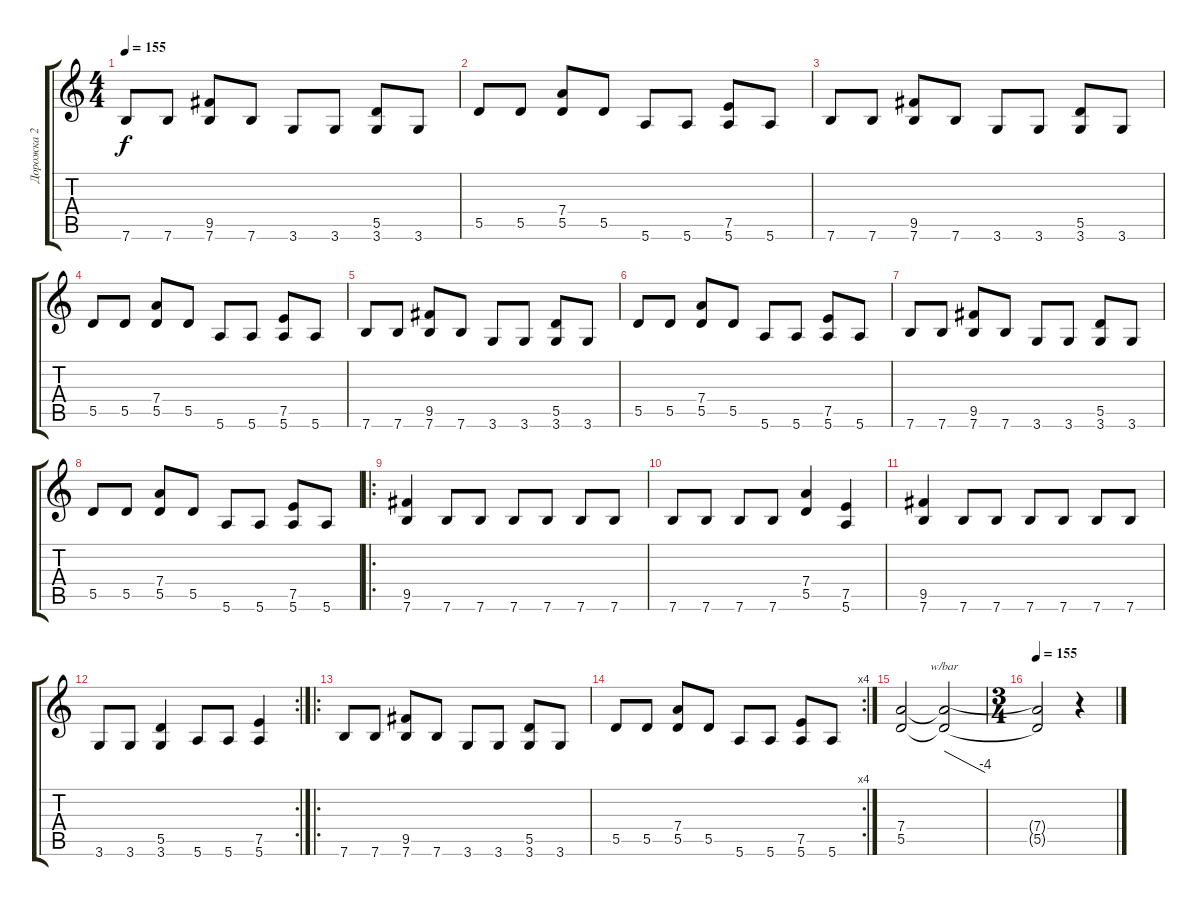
\track ("Дорожка 2" "Дорожка 2") {instrument distortionguitar}
\staff {score tabs}
\tuning (E4 B3 G3 D3 A2 E2) {hide}
\ts (4 4)
\tempo 155
\clef g2
\ks c
7.6.8{dy f} 7.6.8 (9.5 7.6).8 7.6.8 3.6.8 3.6.8 (5.5 3.6).8 3.6.8 |
5.5.8 5.5.8 (7.4 5.5).8 5.5.8 5.6.8 5.6.8 (7.5 5.6).8 5.6.8 |
7.6.8 7.6.8 (9.5 7.6).8 7.6.8 3.6.8 3.6.8 (5.5 3.6).8 3.6.8 |
5.5.8 5.5.8 (7.4 5.5).8 5.5.8 5.6.8 5.6.8 (7.5 5.6).8 5.6.8 |
7.6.8 7.6.8 (9.5 7.6).8 7.6.8 3.6.8 3.6.8 (5.5 3.6).8 3.6.8 |
5.5.8 5.5.8 (7.4 5.5).8 5.5.8 5.6.8 5.6.8 (7.5 5.6).8 5.6.8 |
7.6.8 7.6.8 (9.5 7.6).8 7.6.8 3.6.8 3.6.8 (5.5 3.6).8 3.6.8 |
5.5.8 5.5.8 (7.4 5.5).8 5.5.8 5.6.8 5.6.8 (7.5 5.6).8 5.6.8 |
\ro
(9.5 7.6).4 7.6.8 7.6.8 7.6.8 7.6.8 7.6.8 7.6.8 |
7.6.8 7.6.8 7.6.8 7.6.8 (7.4 5.5).4 (7.5 5.6).4 |
(9.5 7.6).4 7.6.8 7.6.8 7.6.8 7.6.8 7.6.8 7.6.8 |
\rc 2
3.6.8 3.6.8 (5.5 3.6).4 5.6.8 5.6.8 (7.5 5.6).4 |
\ro
7.6.8 7.6.8 (9.5 7.6).8 7.6.8 3.6.8 3.6.8 (5.5 3.6).8 3.6.8 |
\rc 4
5.5.8 5.5.8 (7.4 5.5).8 5.5.8 5.6.8 5.6.8 (7.5 5.6).8 5.6.8 |
(7.4 5.5).2 (7.4{t} 5.5{t}).2{tbe (dive default 0 0 60 -16)} |
\ts (3 4)
\tempo 155
(7.4{t} 5.5{t}).2 r.4
